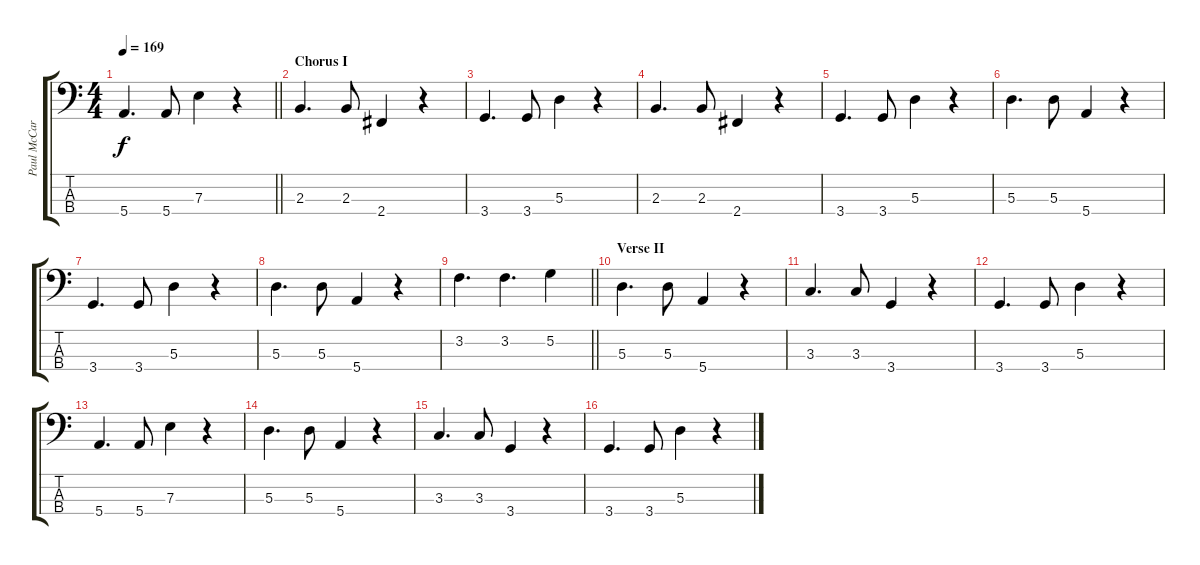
\track ("Paul McCartney" "Paul McCar") {instrument electricbassfinger}
\staff {score tabs}
\tuning (G2 D2 A1 E1) {hide}
\ts (4 4)
\tempo 169
\clef f4
\barLineRight lightlight
\ks c
5.4.4{d dy f} 5.4.8 7.3.4 r.4 |
\section ("" "Chorus I")
2.3.4{d} 2.3.8 2.4.4 r.4 |
3.4.4{d} 3.4.8 5.3.4 r.4 |
2.3.4{d} 2.3.8 2.4.4 r.4 |
3.4.4{d} 3.4.8 5.3.4 r.4 |
5.3.4{d} 5.3.8 5.4.4 r.4 |
3.4.4{d} 3.4.8 5.3.4 r.4 |
5.3.4{d} 5.3.8 5.4.4 r.4 |
\barLineRight lightlight
3.2.4{d} 3.2.4{d} 5.2.4 |
\section ("" "Verse II")
5.3.4{d} 5.3.8 5.4.4 r.4 |
3.3.4{d} 3.3.8 3.4.4 r.4 |
3.4.4{d} 3.4.8 5.3.4 r.4 |
5.4.4{d} 5.4.8 7.3.4 r.4 |
5.3.4{d} 5.3.8 5.4.4 r.4 |
3.3.4{d} 3.3.8 3.4.4 r.4 |
3.4.4{d} 3.4.8 5.3.4 r.4
